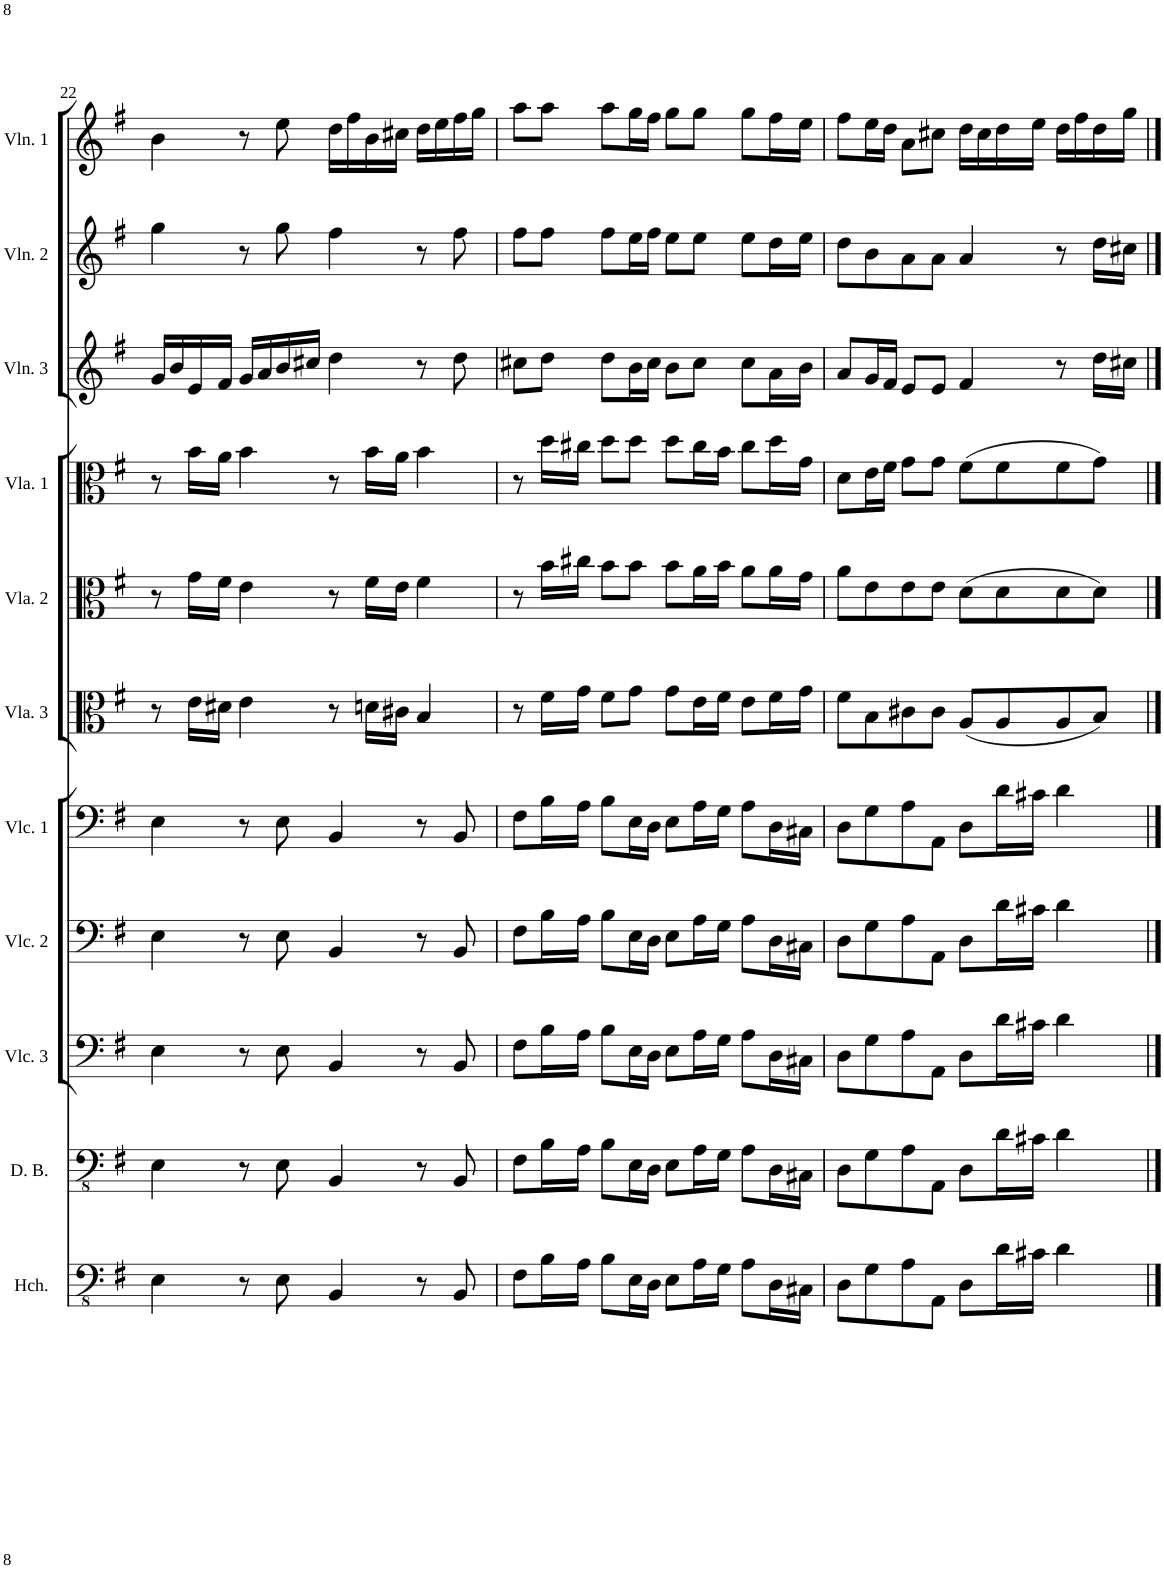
**kern	**kern	**kern	**kern	**kern	**kern	**kern	**kern	**kern	**kern	**kern
*part11	*part10	*part9	*part8	*part7	*part6	*part5	*part4	*part3	*part2	*part1
*staff11	*staff10	*staff9	*staff8	*staff7	*staff6	*staff5	*staff4	*staff3	*staff2	*staff1
*I"Harpsichord	*I"Double Bs.	*I"Cello III	*I"Cello II	*I"Cello I	*I"Viola III	*I"Viola II	*I"Viola I	*I"Violin III	*I"Violin II	*I"Violin I
*I'Hch.	*I'D. B.	*	*	*	*I'Vla. 3	*I'Vla. 2	*I'Vla. 1	*I'Vln. 3	*I'Vln. 2	*I'Vln. 1
!!LO:PB:g=z
*clefFv4	*clefFv4	*clefF4	*clefF4	*clefF4	*clefC3	*clefC3	*clefC3	*clefG2	*clefG2	*clefG2
*	*Trd7c12	*	*	*	*	*	*	*	*	*
*k[f#]	*k[f#]	*k[f#]	*k[f#]	*k[f#]	*k[f#]	*k[f#]	*k[f#]	*k[f#]	*k[f#]	*k[f#]
*G:	*G:	*G:	*G:	*G:	*G:	*G:	*G:	*G:	*G:	*G:
*M4/4	*M4/4	*M4/4	*M4/4	*M4/4	*M4/4	*M4/4	*M4/4	*M4/4	*M4/4	*M4/4
*met(c)	*met(c)	*met(c)	*met(c)	*met(c)	*met(c)	*met(c)	*met(c)	*met(c)	*met(c)	*met(c)
=22	=22	=22	=22	=22	=22	=22	=22	=22	=22	=22
4EE\	4EE\	4E\	4E\	4E\	8r	8r	8r	16g/LL	4gg\	4b\
.	.	.	.	.	.	.	.	16b/	.	.
.	.	.	.	.	16e\LL	16g\LL	16b\LL	16e/	.	.
.	.	.	.	.	16d#X\JJ	16f#\JJ	16a\JJ	16f#/JJ	.	.
8r	8r	8r	8r	8r	4e\	4e\	4b\	16g/LL	8r	8r
.	.	.	.	.	.	.	.	16a/	.	.
8EE\	8EE\	8E\	8E\	8E\	.	.	.	16b/	8gg\	8ee\
.	.	.	.	.	.	.	.	16cc#X/JJ	.	.
4BBB/	4BBB/	4BB/	4BB/	4BB/	8r	8r	8r	4dd\	4ff#\	16dd\LL
.	.	.	.	.	.	.	.	.	.	16ff#\
.	.	.	.	.	16dn\LL	16f#\LL	16b\LL	.	.	16b\
.	.	.	.	.	16c#X\JJ	16e\JJ	16a\JJ	.	.	16cc#X\JJ
8r	8r	8r	8r	8r	4B/	4f#\	4b\	8r	8r	16dd\LL
.	.	.	.	.	.	.	.	.	.	16ee\
8BBB/	8BBB/	8BB/	8BB/	8BB/	.	.	.	8dd\	8ff#\	16ff#\
.	.	.	.	.	.	.	.	.	.	16gg\JJ
=23	=23	=23	=23	=23	=23	=23	=23	=23	=23	=23
8FF#\L	8FF#\L	8F#\L	8F#\L	8F#\L	8r	8r	8r	8cc#X\L	8ff#\L	8aa\L
16BB\L	16BB\L	16B\L	16B\L	16B\L	16f#\LL	16b\LL	16dd\LL	8dd\J	8ff#\J	8aa\J
16AA\JJ	16AA\JJ	16A\JJ	16A\JJ	16A\JJ	16g\JJ	16cc#X\JJ	16cc#X\JJ	.	.	.
8BB\L	8BB\L	8B\L	8B\L	8B\L	8f#\L	8b\L	8dd\L	8dd\L	8ff#\L	8aa\L
16EE\L	16EE\L	16E\L	16E\L	16E\L	8g\J	8b\J	8dd\J	16b\L	16ee\L	16gg\L
16DD\JJ	16DD\JJ	16D\JJ	16D\JJ	16D\JJ	.	.	.	16cc#\JJ	16ff#\JJ	16ff#\JJ
8EE\L	8EE\L	8E\L	8E\L	8E\L	8g\L	8b\L	8dd\L	8b\L	8ee\L	8gg\L
16AA\L	16AA\L	16A\L	16A\L	16A\L	16e\L	16a\L	16cc#\L	8cc#\J	8ee\J	8gg\J
16GG\JJ	16GG\JJ	16G\JJ	16G\JJ	16G\JJ	16f#\JJ	16b\JJ	16b\JJ	.	.	.
8AA\L	8AA\L	8A\L	8A\L	8A\L	8e\L	8a\L	8cc#\L	8cc#\L	8ee\L	8gg\L
16DD\L	16DD\L	16D\L	16D\L	16D\L	16f#\L	16a\L	16dd\L	16a\L	16dd\L	16ff#\L
16CC#X\JJ	16CC#X\JJ	16C#X\JJ	16C#X\JJ	16C#X\JJ	16g\JJ	16g\JJ	16g\JJ	16b\JJ	16ee\JJ	16ee\JJ
=24	=24	=24	=24	=24	=24	=24	=24	=24	=24	=24
8DD\L	8DD\L	8D\L	8D\L	8D\L	8f#\L	8a\L	8d\L	8a/L	8dd\L	8ff#\L
8GG\	8GG\	8G\	8G\	8G\	8B\	8e\	16e\L	16g/L	8b\	16ee\L
.	.	.	.	.	.	.	16f#\JJ	16f#/JJ	.	16dd\JJ
8AA\	8AA\	8A\	8A\	8A\	8c#X\	8e\	8g\L	8e/L	8a\	8a\L
8AAA\J	8AAA\J	8AA\J	8AA\J	8AA\J	8c#\J	8e\J	8g\J	8e/J	8a\J	8cc#X\J
8DD\L	8DD\L	8D\L	8D\L	8D\L	(8A/L	(8d\L	(8f#\L	4f#/	4a/	16dd\LL
.	.	.	.	.	.	.	.	.	.	16cc#\
16D\L	16D\L	16d\L	16d\L	16d\L	8A/	8d\	8f#\	.	.	16dd\
16C#X\JJ	16C#X\JJ	16c#X\JJ	16c#X\JJ	16c#X\JJ	.	.	.	.	.	16ee\JJ
4D\	4D\	4d\	4d\	4d\	8A/	8d\	8f#\	8r	8r	16dd\LL
.	.	.	.	.	.	.	.	.	.	16ff#\
.	.	.	.	.	8B/J)	8d\J)	8g\J)	16dd\LL	16dd\LL	16dd\
.	.	.	.	.	.	.	.	16cc#X\JJ	16cc#X\JJ	16gg\JJ
==	==	==	==	==	==	==	==	==	==	==
*-	*-	*-	*-	*-	*-	*-	*-	*-	*-	*-
